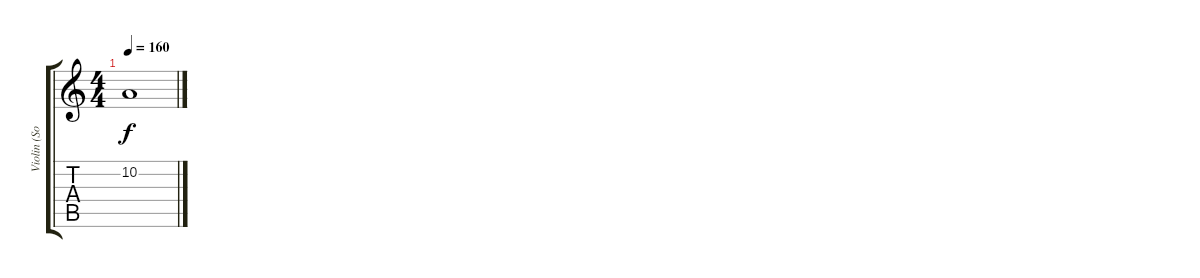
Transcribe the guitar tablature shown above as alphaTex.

\track ("Violin (Solo)" "Violin (So") {instrument violin}
\staff {score tabs}
\tuning (E4 B3 G3 D3 A2 E2) {hide}
\ts (4 4)
\tempo 160
\clef g2
\ks c
10.2.1{dy f}
